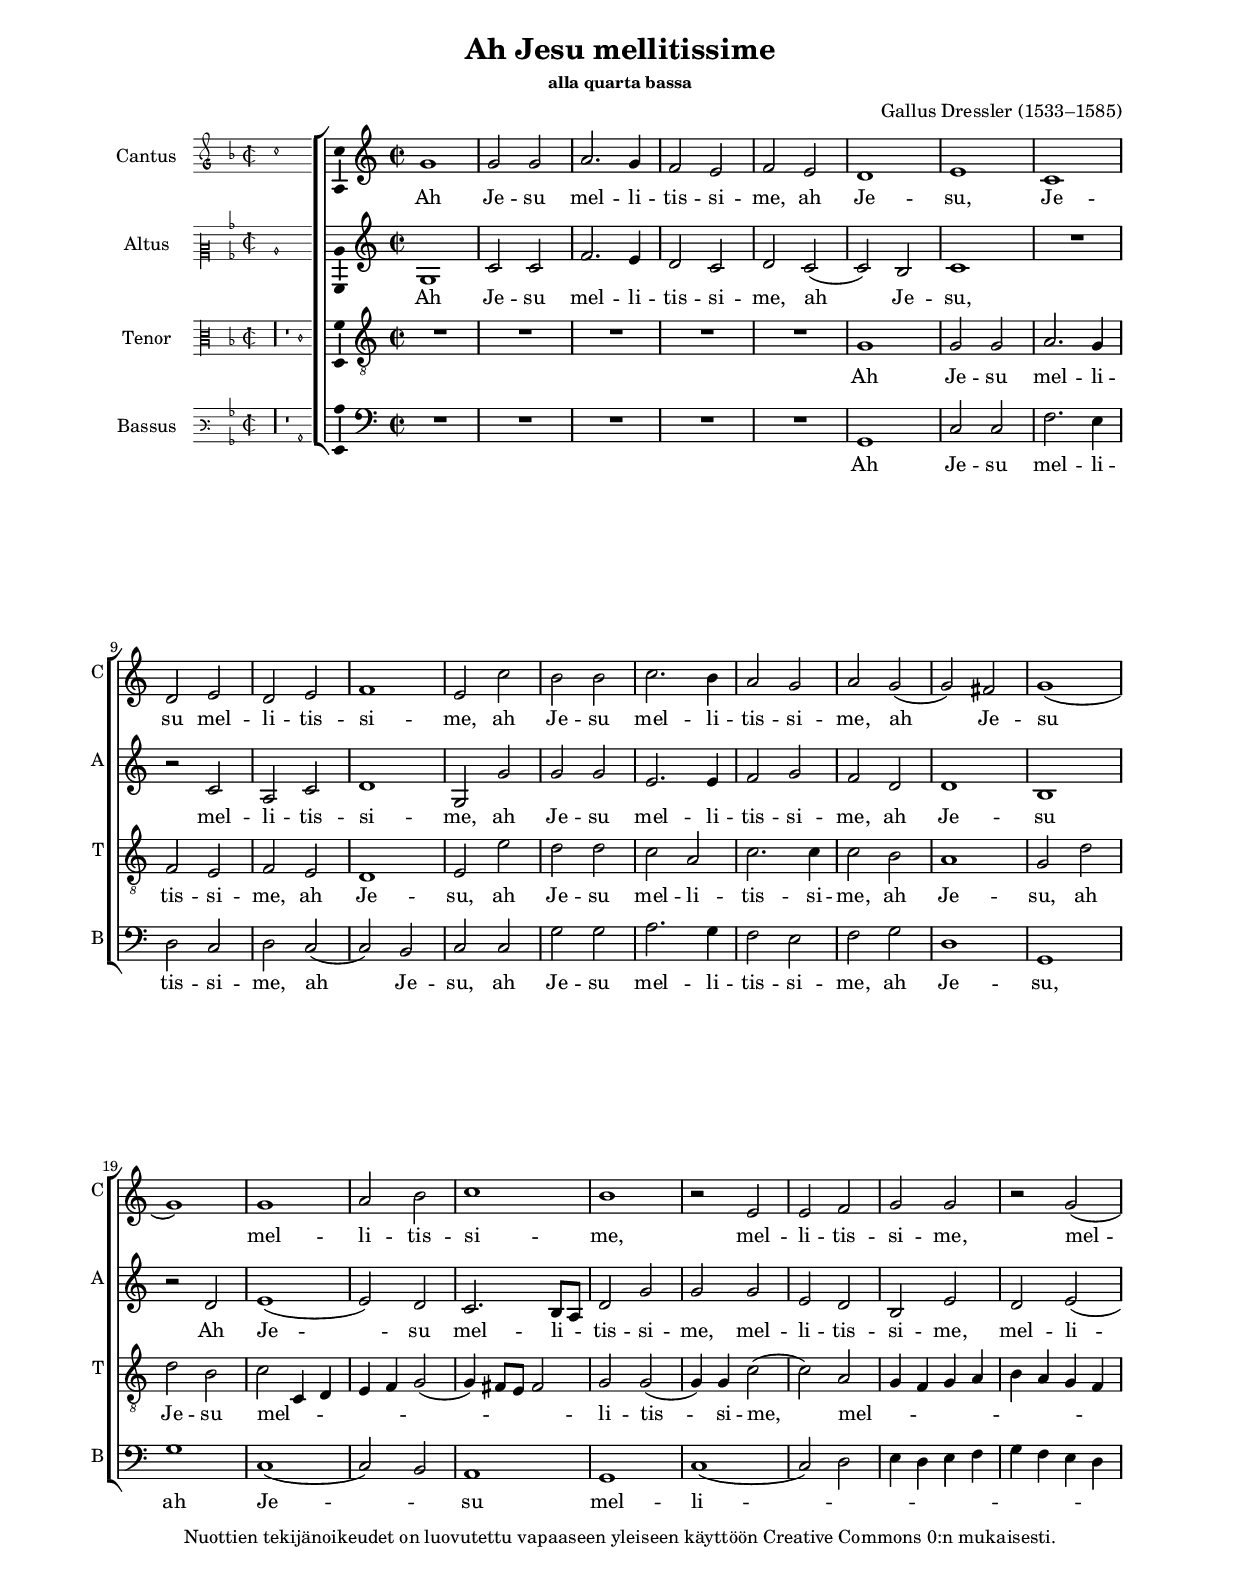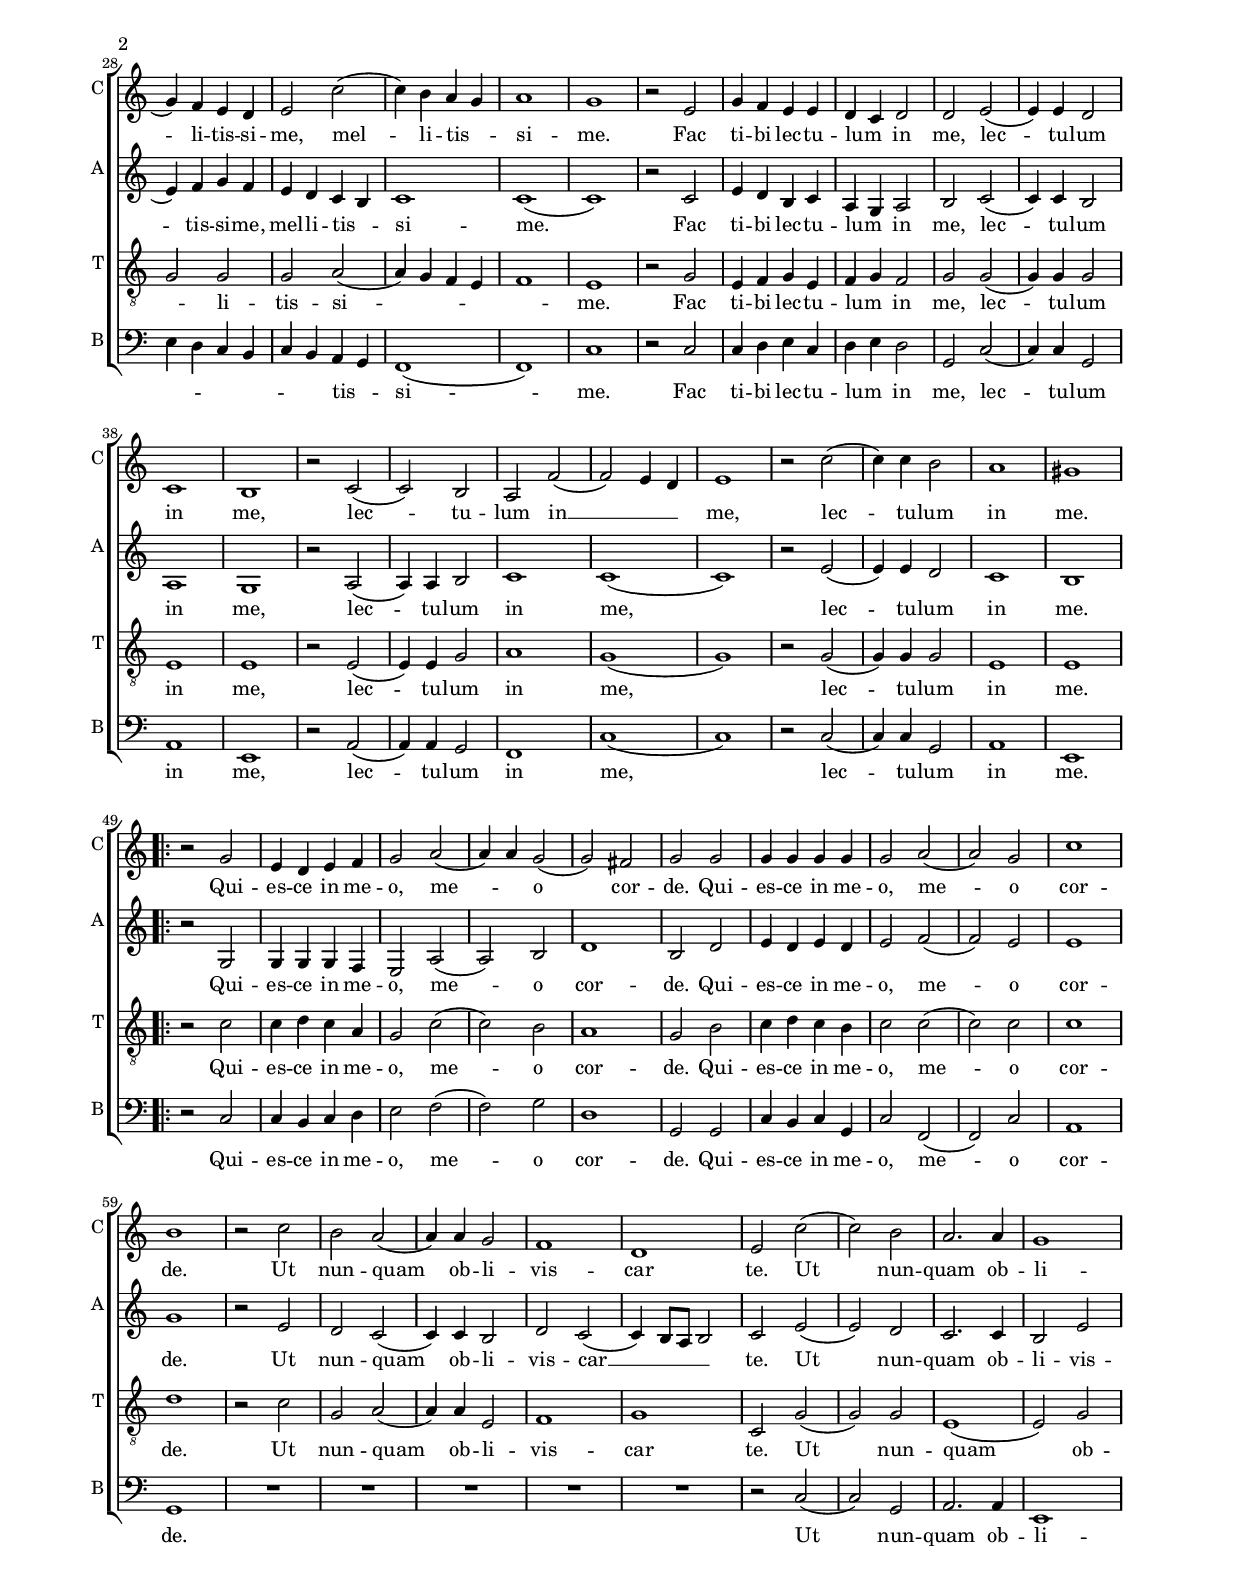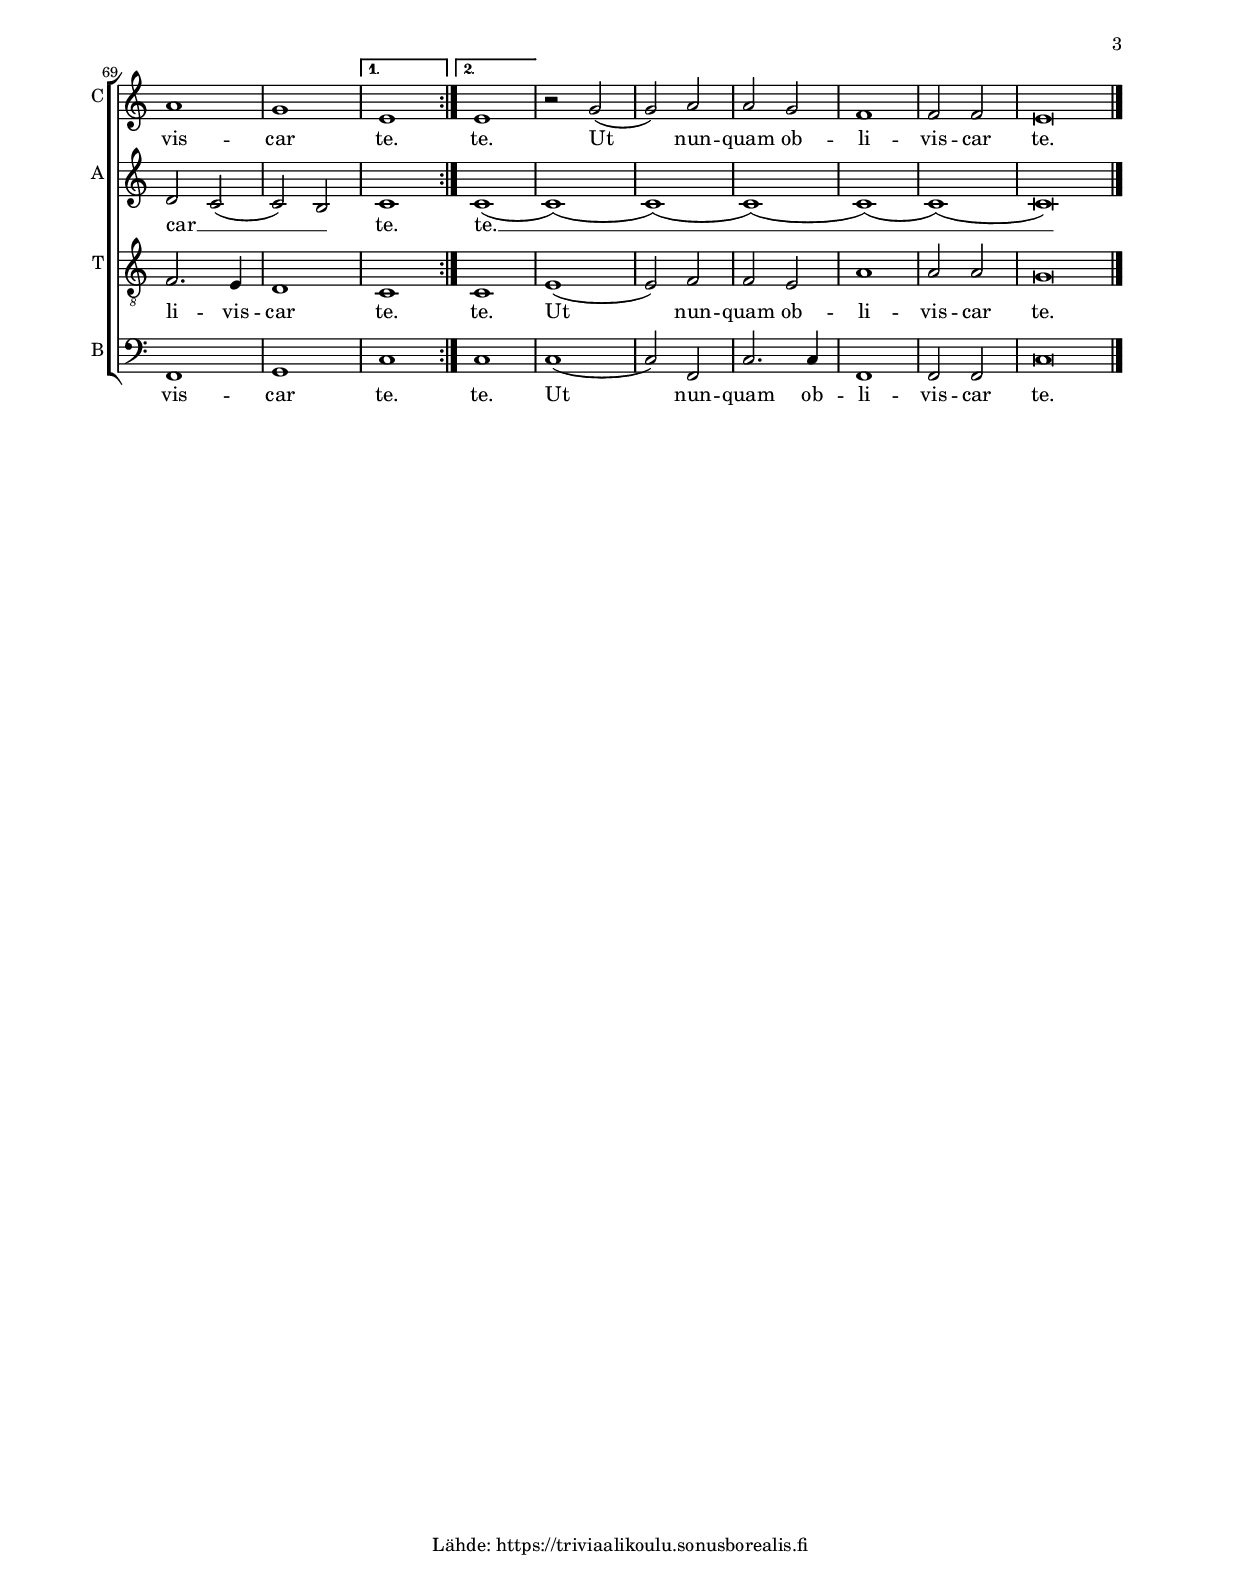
\version "2.20.0"
\include "suomi.ly"

\include "../paper-margins.ily"

#(set-global-staff-size 16)

global = {
%  \numericTimeSignature
  \time 2/2
%	\set Timing.measureLength = #(ly:make-moment 4/2)
%  \autoBeamOff
  \key c \major
  \set Staff.midiInstrument = #"voice oohs"
}


SopranoMusic = \transpose f c { \relative c'' {
	\set Staff.instrumentName = #"Cantus"
	\set Staff.shortInstrumentName = "C"

	\incipit { \clef "mensural-g" \key f \major \time 2/2 c''1 }

	c1 | c2 c | d2. c4 | b2 a | b a | g1 | a | f |
	g2 a | g a | b1 | a2 f' | e e | f2. e4 | d2 c |
	d c( | c) h | c1( | c) | c | d2 e | f1 | e |
% p2
	r2 a, | a b | c c | r c( | c4) b a g |
	a2 f'( | f4) e d c | d1 | c |
	r2 a | c4 b a a | g f g2 | g a( | a4) a g2 | f1 | e |
	r2 f( | f) e | d b'( | b) a4 g | a1 |
% p3
	r2 f'( | f4) f e2 | d1 | cis |

	\break
	\repeat volta 2 { 
		r2 c | a4 g a b | c2 d( | d4) d c2( | c) h | c c |
		c4 c c c | c2 d( | d) c | f1 | e |
		r2 f | e d( | d4) d c2 | b1 | g | a2 f'( | f) e |
	% p4
		d2. d4 | c1 | d | c |
	}
	\alternative {
	  {
		 a |
	  }
	  {
		 a |
	  }
	}

	r2 c( | c) d | d c | b1 | b2 b |

    \time 4/2
    \once \override Staff.TimeSignature.break-visibility = ##(#t #f #t)
    a\breve \bar "|."
  }
}

stanzaOneLyrics = \lyricmode {
	Ah Je -- su mel -- li -- tis -- si -- me,
	ah Je -- su,
	Je -- su mel -- li -- tis -- si -- me,
	ah Je -- su mel -- li -- tis -- si -- me,
	ah Je -- su mel -- li -- tis -- si -- me,
	mel -- li -- tis -- si -- me,
	mel -- li -- tis -- si -- me,
	mel -- li -- tis -- _ si -- me.

	Fac ti -- bi lec -- tu -- lum _ in me,
	lec -- tu -- lum in me,
	lec -- tu -- lum in __ _ _ me,
	lec -- tu -- lum in me.

	Qui -- es -- ce in me -- o, me -- _ o cor -- de.
	Qui -- es -- ce in me -- o, me -- o cor -- de.

	Ut nun -- quam ob -- li -- vis -- car te.
	Ut nun -- quam ob -- li -- vis -- car te.

	te.
	Ut nun -- quam ob -- li -- vis -- car te.
}

AltoMusic = \transpose f c { \relative c' {
	\set Staff.instrumentName = #"Altus"
	\set Staff.shortInstrumentName = "A"

	\incipit {
	  \clef "mensural-c2"
	  \override Staff.KeySignature.flat-positions = #'((-5 . 5))
	  \key f \major
	  \time 2/2
	  c'1
	}

  	c1 | f2 f | b2. a4 | g2 f | g f( | f) e | f1 | R |
	r2 f | d f | g1 | c,2 c' | c c | a2. a4 | b2 c | b g |
	g1 | e | r2 g | a1( | a2) g | f2. e8 d | g2 c | c c |
% p2
  a g | e a | g a( | a4) b c b | a g f e | f1 | f( | f) |
  r2 f | a4 g e f | d c d2 | e f( | f4) f e2| d1 | c |
  r2 d( | d4) d e2 | f1 | f( | f) |
% p3
  r2 a( | a4) a g2 | f1 | e |

  \repeat volta 2 {
	  r2 c | c4 c c b | a2 d( | d) e |
	  g1 | e2 g | a4 g a g | a2 b( | b) a | a1 | c |
	  r2 a | g f( | f4) f e2 | g f( | f4) e8 d e2 |
	  f a( | a) g |
	% p4
	  f2. f4 | e2 a | g f( | f) e |
  }
  \alternative {
  	{
  		f1 |
  	}
  	{
  		f1( |
  	}
  }

  f)( | f)( | f)( | f)( | f)( |

  \time 4/2
  \once \override Staff.TimeSignature.break-visibility = ##(#t #f #t)
  f\breve) \bar "|."
  }
}

stanzaOneLyricsAlto = \lyricmode {
	Ah Je -- su mel -- li -- tis -- si -- me,
	ah Je -- su,
	mel -- li -- tis -- si -- me,
	ah Je -- su mel -- li -- tis -- si -- me,
	ah Je -- su

  Ah Je -- su mel -- li -- _ tis -- si -- me,
	mel -- li -- tis -- si -- me,
	mel -- li -- tis -- si -- me,
	mel -- li -- tis -- _ si -- me.

	Fac ti -- bi lec -- tu -- lum _ in me,
	lec -- tu -- lum in me,
	lec -- tu -- lum in me,
	lec -- tu -- lum in me.

	Qui -- es -- ce in me -- o, me -- o cor -- de.
	Qui -- es -- ce in me -- o, me -- o cor -- de.

	Ut nun -- quam ob -- li -- vis -- car __ _ _ _ te.
	Ut nun -- quam ob -- li -- vis -- car __ _ _ te.
	te. __
}


TenoreMusic = \transpose f c { \relative c' {
	\set Staff.instrumentName = #"Tenor"
	\set Staff.shortInstrumentName = "T"

	\incipit { \clef "mensural-c3" \key f \major \time 2/2 r\maxima r1 c' }

	\clef "treble_8"
	\repeat unfold 5 { R1 | }
	c | c2 c | d2. c4 |
  b2 a | b a | g1 | a2 a' | g g | f d | f2. f4 | f2 e |
  d1 | c2 g' | g e | f2 f,4 g | a b c2( | c4) h8 a h2 |
% p2
  c c( | c4) c f2( | f) d | c4 b c d | e d c b | c2 c |
  c d( | d4) c b a | b1 | a |
  r2 c | a4 b c a | b c b2 | c c( | c4) c c2 | a1 | a |
  r2 a( | a4) a c2 | d1 | c( | c) |
% p3
  r2 c( | c4) c c2 | a1 | a |

  \repeat volta 2 {
	  r2 f' | f4 g f d | c2 f( | f) e |
	  d1 | c2 e | f4 g f e | f2 f( | f) f | f1 g |
	  r2 f | c d( | d4) d a2 | b1 | c | f,2 c'( | c) c |
	% p4
	  a1( | a2) c | b2. a4 | g1 |
  }
  \alternative {
  	{
	  f |
  	}
  	{
	  f |
  	}
  }

  a( | a2) b | b a | d1 | d2 d |

  \time 4/2
  \once \override Staff.TimeSignature.break-visibility = ##(#t #f #t)
  c\breve \bar "|."
  }
}

stanzaOneLyricsTenor = \lyricmode {
	Ah Je -- su mel -- li -- tis -- si -- me,
	ah Je -- su,
	ah Je -- su mel -- li -- tis -- si -- me,
	ah Je -- su,
	ah Je -- su
	mel -- _ _ _ _ _ _ _ _ li --  tis -- si -- me,
	mel -- _ _ _ _ _ _ _ _ _ li -- tis -- si -- _ _ _ _ me.

	Fac ti -- bi lec -- tu -- lum _ in me,
	lec -- tu -- lum in me,
	lec -- tu -- lum in me,
	lec -- tu -- lum in me.

	Qui -- es -- ce in me -- o, me -- o cor -- de.
	Qui -- es -- ce in me -- o, me -- o cor -- de.

	Ut nun -- quam ob -- li -- vis -- car te.
	Ut nun -- quam ob -- li -- vis -- car te.
	te.
	Ut nun -- quam ob -- li -- vis -- car te.
}


BassMusic = \transpose f c { \relative c {
	\set Staff.instrumentName = #"Bassus"
	\set Staff.shortInstrumentName = "B"

  \incipit {
    \clef "mensural-f"
    \set Staff.middleCClefPosition = #4
    \set Staff.middleCPosition = #4
    \set Staff.clefPosition = #0
    \override Staff.KeySignature.flat-positions = #'((-5 . 5))
    \key f \major
    \time 2/2
    r\maxima r1 c
  }

	\clef bass
	\repeat unfold 5 { R | }
	c | f2 f | b2. a4 | g2 f | g f( | f) e | f f |
	c' c | d2. c4 | b2 a | b c | g1 | c, | c' |
	f,( | f2) e | d1 | c | 
% p2 
	f( | f2) g | a4 g a b | c b a g | a g f e | f e d c |
	b1( | b) | f' |
	r2 f2 | f4 g a f | g a g2 | c, f( | f4) f c2 | d1 | a |
	r2 d( | d4) d c2 | b1 | f'( | f) |
% p3
	r2 f( | f4) f c2 | d1 | a |

	\repeat volta 2 {
		r2 f' | f4 e f g | a2 b( | b) c |
		g1 | c,2 c | f4 e f c | f2 b,( | b) f' | d1 | c |
		\repeat unfold 5 { R | } |
	% p4
		r2 f( | f) c | d2. d4 | a1 | b | c |
	}
	\alternative {
		{
		    f |
		}
		{
		    f |
		}
	}

	f( | f2) b, | f'2. f4 | b,1 | b2 b |

	\time 4/2
	\once \override Staff.TimeSignature.break-visibility = ##(#t #f #t)
	f'\breve \bar "|."
  }
}

stanzaOneLyricsBass = \lyricmode {
	Ah Je -- su mel -- li -- tis -- si -- me,
	ah Je -- su,
	ah Je -- su mel -- li -- tis -- si -- me,
	ah Je -- su,
	ah Je -- _ su
	mel -- li -- _ _ _ _ _ _ _ _ _ _ _ _ _ _ _ tis -- _ si -- me.

	Fac ti -- bi lec -- tu -- lum _ in me,
	lec -- tu -- lum in me,
	lec -- tu -- lum in me,
	lec -- tu -- lum in me.

	Qui -- es -- ce in me -- o, me -- o cor -- de.
	Qui -- es -- ce in me -- o, me -- o cor -- de.

	Ut nun -- quam ob -- li -- vis -- car te.
	te.
	Ut nun -- quam ob -- li -- vis -- car te.
}



\header {
  title = "Ah Jesu mellitissime"
%  subtitle = ""
  subsubtitle = "alla quarta bassa"
  composer = "Gallus Dressler (1533–1585)"
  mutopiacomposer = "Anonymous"
%  instrument = "Voice (SATB)"
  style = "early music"
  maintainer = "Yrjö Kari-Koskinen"
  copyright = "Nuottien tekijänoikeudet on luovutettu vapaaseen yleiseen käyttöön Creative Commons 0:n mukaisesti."
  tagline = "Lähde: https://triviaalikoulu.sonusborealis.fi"
}

\score {
  \new ChoirStaff <<
    \new Staff <<
      \new Voice = "Soprano" {
		    \global
        \SopranoMusic
      }
     \new Lyrics \lyricsto "Soprano" {
       \stanzaOneLyrics
     }
    >>
    \new Staff <<
      \new Voice = "Alto" {
        \global
        \AltoMusic
      }
     \new Lyrics \lyricsto "Alto" {
       \stanzaOneLyricsAlto
     }
    >>
    \new Staff <<
      \new Voice = "Tenore" {
        \global
        \TenoreMusic
      }
      \new Lyrics \lyricsto "Tenore" {
       \stanzaOneLyricsTenor
      }
    >>
    \new Staff <<
      \new Voice = "Bass" {
        \global
        \BassMusic
      }
      \new Lyrics \lyricsto "Bass" {
       \stanzaOneLyricsBass
      }
    >>
  >>
  \layout {
    \context {
      \Voice
      \consists "Ambitus_engraver"
    }
    indent = 3.5\cm
    incipit-width = 2\cm
    \context {
     \Staff \RemoveEmptyStaves
   }
    \context {
     \Score
     \override VerticalAxisGroup.remove-first = ##t
    }
  }
}
